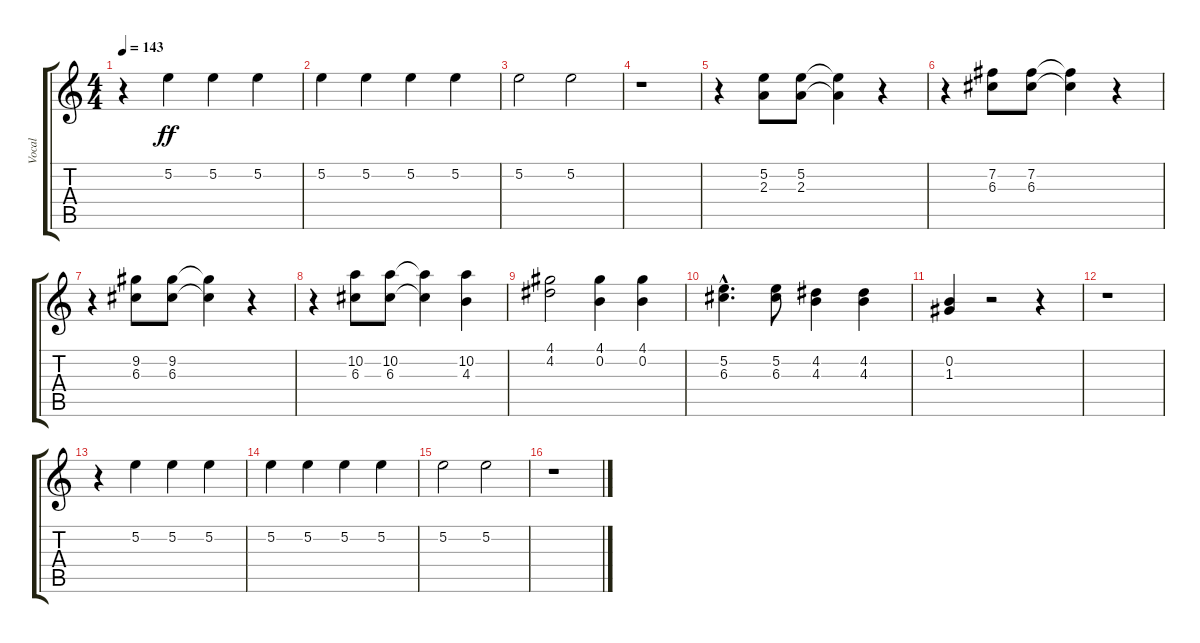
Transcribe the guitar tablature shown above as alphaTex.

\track ("Vocal" "Vocal") {instrument acousticguitarnylon}
\staff {score tabs}
\tuning (E4 B3 G3 D3 A2 E2) {hide}
\ts (4 4)
\tempo 143
\clef g2
\ks c
r.4{dy ff} 5.2.4 5.2.4 5.2.4 |
5.2.4 5.2.4 5.2.4 5.2.4 |
5.2.2 5.2.2 |
r.1 |
r.4 (5.2 2.3).8 (5.2 2.3).8 (5.2{t} 2.3{t}).4 r.4 |
r.4 (7.2 6.3).8 (7.2 6.3).8 (7.2{t} 6.3{t}).4 r.4 |
r.4 (9.2 6.3).8 (9.2 6.3).8 (9.2{t} 6.3{t}).4 r.4 |
r.4 (10.2 6.3).8 (10.2 6.3).8 (10.2{t} 6.3{t}).4 (10.2 4.3).4 |
(4.1 4.2).2 (4.1 0.2).4 (4.1 0.2).4 |
(5.2{hac} 6.3{hac}).4{d} (5.2 6.3).8 (4.2 4.3).4 (4.2 4.3).4 |
(0.2 1.3).4 r.2 r.4 |
r.1 |
r.4 5.2.4 5.2.4 5.2.4 |
5.2.4 5.2.4 5.2.4 5.2.4 |
5.2.2 5.2.2 |
r.1
